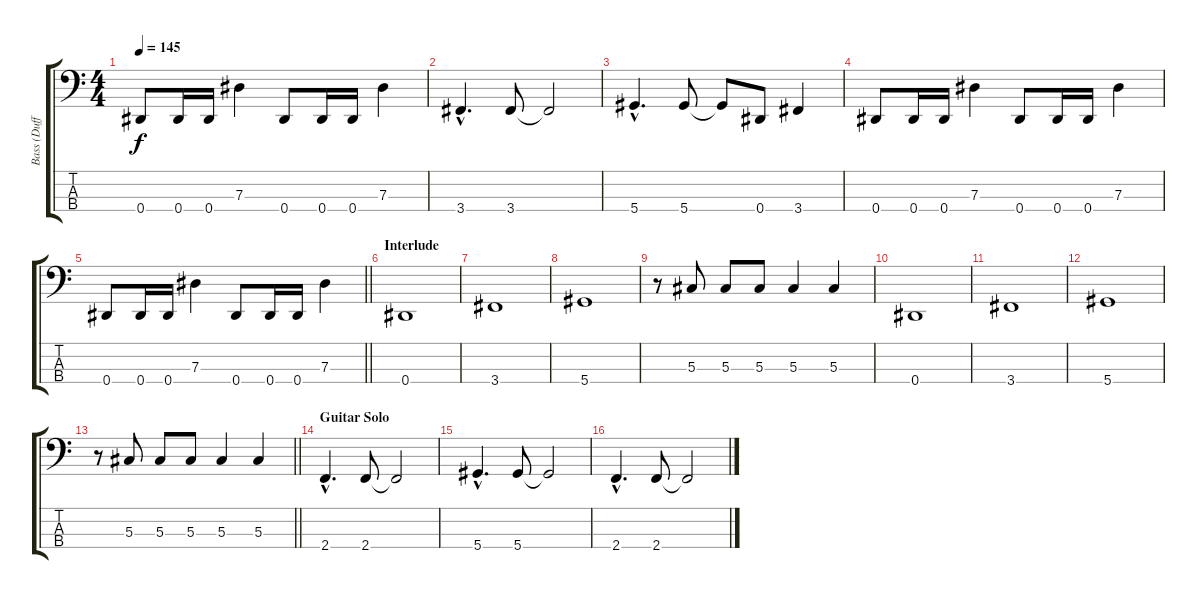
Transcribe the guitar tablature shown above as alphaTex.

\track ("Bass (Duff)" "Bass (Duff") {instrument electricbasspick}
\staff {score tabs}
\tuning (Gb2 Db2 Ab1 Eb1) {hide}
\ts (4 4)
\tempo 145
\clef f4
\ks c
0.4.8{dy f} 0.4.16 0.4.16 7.3.4 0.4.8 0.4.16 0.4.16 7.3.4 |
3.4{hac}.4{d} 3.4.8 3.4{t}.2 |
5.4{hac}.4{d} 5.4.8 5.4{t}.8 0.4.8 3.4.4 |
0.4.8 0.4.16 0.4.16 7.3.4 0.4.8 0.4.16 0.4.16 7.3.4 |
\barLineRight lightlight
0.4.8 0.4.16 0.4.16 7.3.4 0.4.8 0.4.16 0.4.16 7.3.4 |
\section ("" "Interlude")
0.4.1 |
3.4.1 |
5.4.1 |
r.8 5.3.8 5.3.8 5.3.8 5.3.4 5.3.4 |
0.4.1 |
3.4.1 |
5.4.1 |
\barLineRight lightlight
r.8 5.3.8 5.3.8 5.3.8 5.3.4 5.3.4 |
\section ("" "Guitar Solo")
2.4{hac}.4{d} 2.4.8 2.4{t}.2 |
5.4{hac}.4{d} 5.4.8 5.4{t}.2 |
2.4{hac}.4{d} 2.4.8 2.4{t}.2
